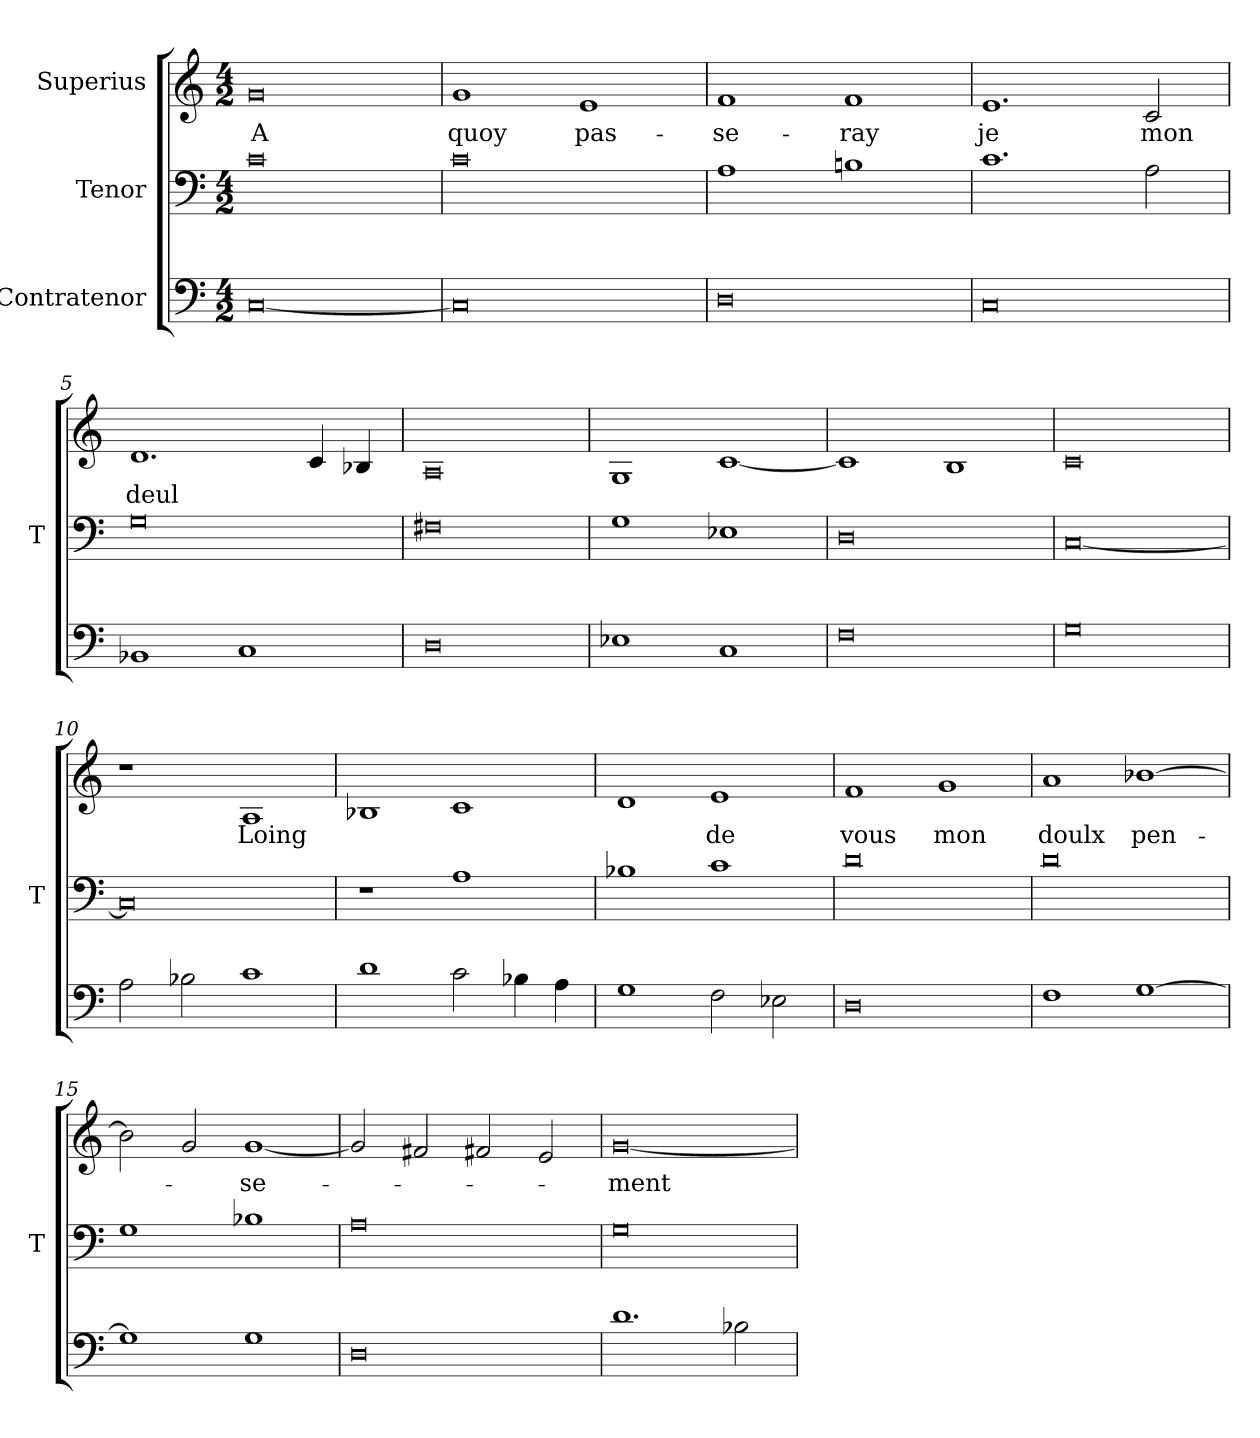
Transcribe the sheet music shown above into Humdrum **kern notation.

**kern	**kern	**kern	**text
*part3	*part2	*part1	*part1
*staff3	*staff2	*staff1	*staff1
*I"Contratenor	*I"Tenor	*I"Superius	*
*	*I'T	*	*
*clefF4	*clefF4	*clefG2	*
*M4/2	*M4/2	*M4/2	*
=1	=1	=1	=1
[0C	0c	0g	-A
=2	=2	=2	=2
0C]	0c	1g	-quoy
.	.	1e	pas-
=3	=3	=3	=3
0D	1A	1f	-se-
.	1Bn	1f	-ray
=4	=4	=4	=4
0C	1.c	1.e	-je
.	2A	2c	-mon
=5	=5	=5	=5
1BB-X	0G	1.d	-deul
1C	.	.	.
.	.	4c	.
.	.	4B-X	.
=6	=6	=6	=6
0D	0F#X	0A	.
=7	=7	=7	=7
1E-X	1G	1G	.
1C	1E-X	[1c	.
=8	=8	=8	=8
0F	0D	1c]	.
.	.	1B	.
=9	=9	=9	=9
0G	[0C	0c	.
=10	=10	=10	=10
2A	0C]	1r	.
2B-X	.	.	.
1c	.	1A	-Loing
=11	=11	=11	=11
1d	1r	1B-X	.
2c	1A	1c	.
4B-X	.	.	.
4A	.	.	.
=12	=12	=12	=12
1G	1B-X	1d	.
2F	1c	1e	-de
2E-X	.	.	.
=13	=13	=13	=13
0D	0d	1f	-vous
.	.	1g	-mon
=14	=14	=14	=14
1F	0d	1a	-doulx
[1G	.	[1b-X	pen-
=15	=15	=15	=15
1G]	1G	2b-]	.
.	.	2g	.
1G	1B-X	[1g	-se-
=16	=16	=16	=16
0D	0A	2g]	.
.	.	2f#X	.
.	.	2f#X	.
.	.	2e	.
=17	=17	=17	=17
1.d	0G	[0g	-ment
2B-X	.	.	.
=	=	=	=
*-	*-	*-	*-
